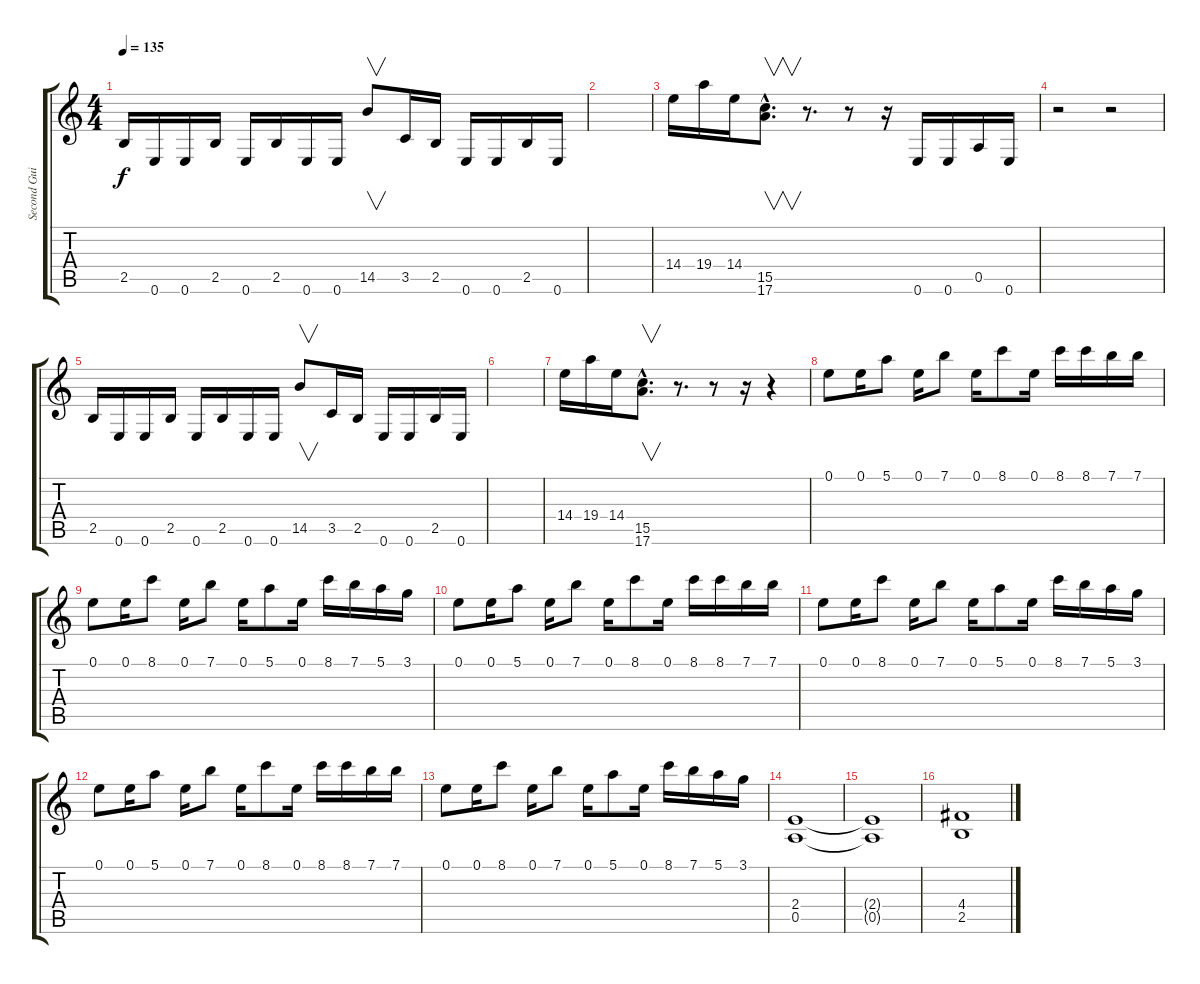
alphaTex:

\track ("Second Guitar" "Second Gui") {instrument overdrivenguitar}
\staff {score tabs}
\tuning (E4 B3 G3 D3 A2 E2) {hide}
\ts (4 4)
\tempo 135
\clef g2
\ks c
2.5.16{dy f} 0.6.16 0.6.16 2.5.16 0.6.16 2.5.16 0.6.16 0.6.16 14.5.8{v} 3.5.16 2.5.16 0.6.16 0.6.16 2.5.16 0.6.16 |
|
14.4.16 19.4.16 14.4.16 (15.5{hac} 17.6{hac}).8{v d} r.8{d} r.8 r.16 0.6.16 0.6.16 0.5.16 0.6.16 |
r.2 r.2 |
2.5.16 0.6.16 0.6.16 2.5.16 0.6.16 2.5.16 0.6.16 0.6.16 14.5.8{v} 3.5.16 2.5.16 0.6.16 0.6.16 2.5.16 0.6.16 |
|
14.4.16 19.4.16 14.4.16 (15.5{hac} 17.6{hac}).8{v d} r.8{d} r.8 r.16 r.4 |
0.1.8 0.1.16 5.1.8 0.1.16 7.1.8 0.1.16 8.1.8 0.1.16 8.1.16 8.1.16 7.1.16 7.1.16 |
0.1.8 0.1.16 8.1.8 0.1.16 7.1.8 0.1.16 5.1.8 0.1.16 8.1.16 7.1.16 5.1.16 3.1.16 |
0.1.8 0.1.16 5.1.8 0.1.16 7.1.8 0.1.16 8.1.8 0.1.16 8.1.16 8.1.16 7.1.16 7.1.16 |
0.1.8 0.1.16 8.1.8 0.1.16 7.1.8 0.1.16 5.1.8 0.1.16 8.1.16 7.1.16 5.1.16 3.1.16 |
0.1.8 0.1.16 5.1.8 0.1.16 7.1.8 0.1.16 8.1.8 0.1.16 8.1.16 8.1.16 7.1.16 7.1.16 |
0.1.8 0.1.16 8.1.8 0.1.16 7.1.8 0.1.16 5.1.8 0.1.16 8.1.16 7.1.16 5.1.16 3.1.16 |
(2.4 0.5).1 |
(2.4{t} 0.5{t}).1 |
(4.4 2.5).1
